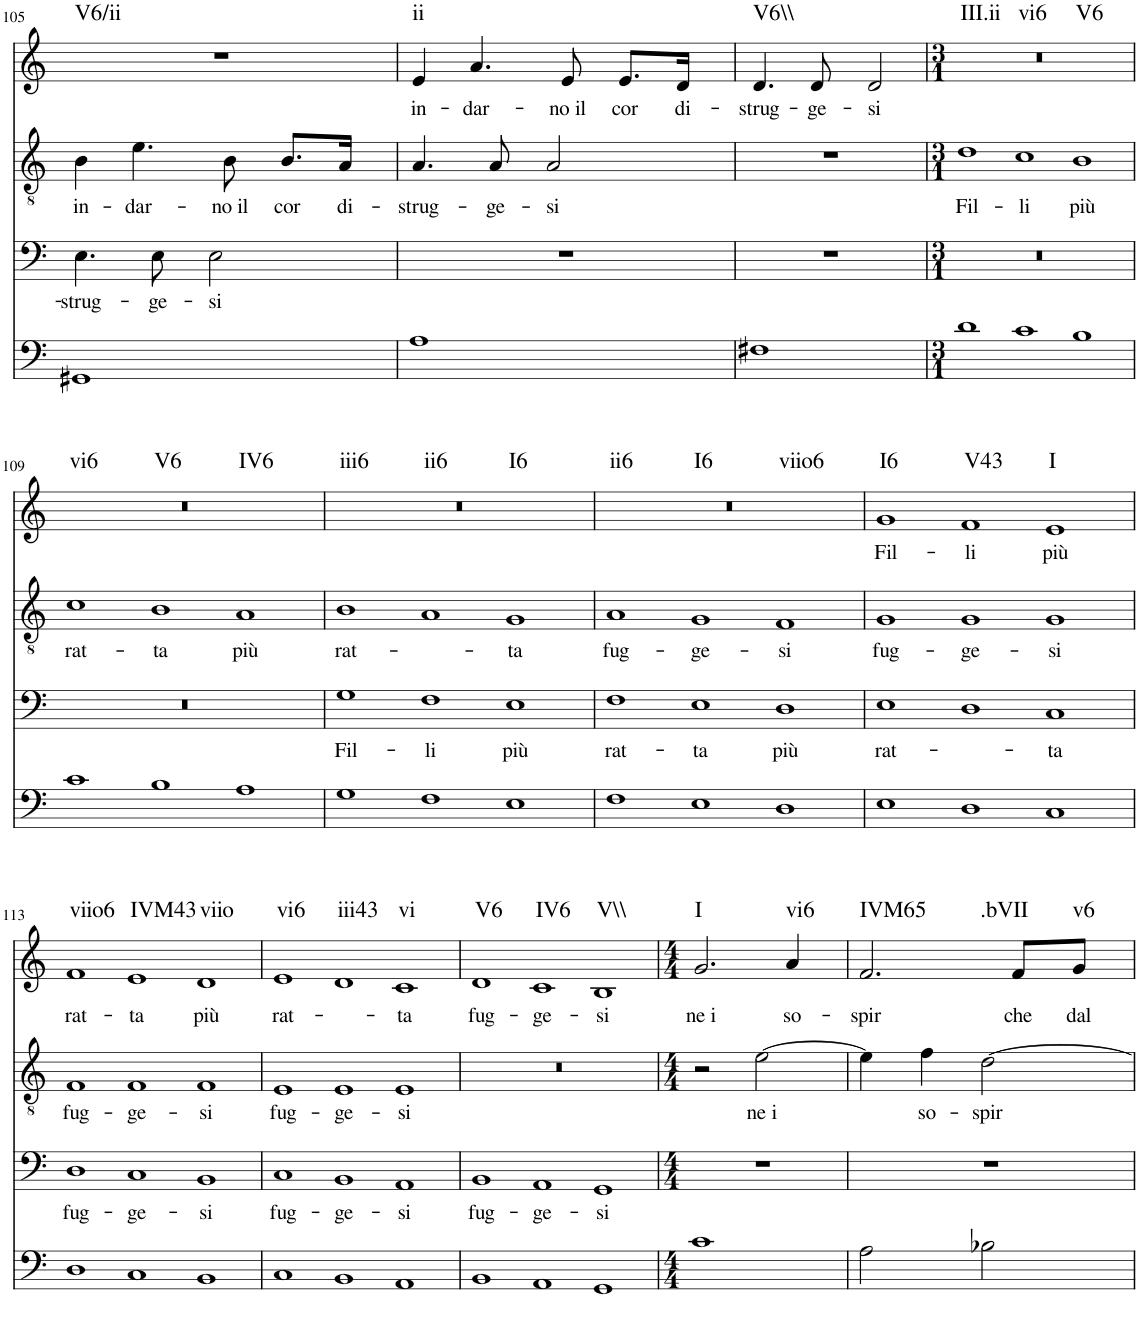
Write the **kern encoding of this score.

**kern	**kern	**text	**kern	**text	**kern	**text	**harte
*part4	*part3	*part3	*part2	*part2	*part1	*part1	*part1
*staff4	*staff3	*staff3	*staff2	*staff2	*staff1	*staff1	*
*I"unbenannt4	*I"unbenannt3	*	*I"unbenannt2	*	*I"unbenannt1	*	*
!!LO:PB:g=z
*clefF4	*clefF4	*	*clefGv2	*	*clefG2	*	*
*k[]	*k[]	*	*k[]	*	*k[]	*	*
*M4/4	*M4/4	*	*M4/4	*	*M4/4	*	*
=105	=105	=105	=105	=105	=105	=105	=105
!	!	!LO:LY:b	!	!LO:LY:b	!	!	!LO:H:kt=V6/ii
1GG#X	4.E\	strug-	4B\	in-	1r	.	N
!	!	!	!	!LO:LY:b	!	!	!
.	.	.	4.e\	dar-	.	.	.
!	!	!LO:LY:b	!	!	!	!	!
.	8E\	ge-	.	.	.	.	.
!	!	!LO:LY:b	!	!	!	!	!
.	2E\	si	.	.	.	.	.
!	!	!	!	!LO:LY:b	!	!	!
.	.	.	8B\	no il	.	.	.
!	!	!	!	!LO:LY:b	!	!	!
.	.	.	8.B/L	cor	.	.	.
!	!	!	!	!LO:LY:b	!	!	!
.	.	.	16A/Jk	di-	.	.	.
=106	=106	=106	=106	=106	=106	=106	=106
!	!	!	!	!LO:LY:b	!	!LO:LY:b	!LO:H:kt=ii
1A	1r	.	4.A/	strug-	4e/	in-	N
!	!	!	!	!	!	!LO:LY:b	!
.	.	.	.	.	4.a/	dar-	.
!	!	!	!	!LO:LY:b	!	!	!
.	.	.	8A/	ge-	.	.	.
!	!	!	!	!LO:LY:b	!	!	!
.	.	.	2A/	si	.	.	.
!	!	!	!	!	!	!LO:LY:b	!
.	.	.	.	.	8e/	no il	.
!	!	!	!	!	!	!LO:LY:b	!
.	.	.	.	.	8.e/L	cor	.
!	!	!	!	!	!	!LO:LY:b	!
.	.	.	.	.	16d/Jk	di-	.
=107	=107	=107	=107	=107	=107	=107	=107
!	!	!	!	!	!	!LO:LY:b	!LO:H:kt=V6\\
1F#X	1r	.	1r	.	4.d/	strug-	N
!	!	!	!	!	!	!LO:LY:b	!
.	.	.	.	.	8d/	ge-	.
!	!	!	!	!	!	!LO:LY:b	!
.	.	.	.	.	2d/	si	.
=108	=108	=108	=108	=108	=108	=108	=108
*M3/1	*M3/1	*	*M3/1	*	*M3/1	*	*
!	!	!	!	!LO:LY:b	!	!	!LO:H:n=1:kt=III.ii
!	!	!	!	!	!	!	!LO:H:n=2:kt=vi6
!	!	!	!	!	!	!	!LO:H:n=3:kt=V6
1d	0.r	.	1d	Fil-	0.r	.	N N N
!	!	!	!	!LO:LY:b	!	!	!
1c	.	.	1c	li	.	.	.
!	!	!	!	!LO:LY:b	!	!	!
1B	.	.	1B	più	.	.	.
!!LO:LB:g=z
=109	=109	=109	=109	=109	=109	=109	=109
!	!	!	!	!LO:LY:b	!	!	!LO:H:n=1:kt=vi6
!	!	!	!	!	!	!	!LO:H:n=2:kt=V6
!	!	!	!	!	!	!	!LO:H:n=3:kt=IV6
1c	0.r	.	1c	rat-	0.r	.	N N N
!	!	!	!	!LO:LY:b	!	!	!
1B	.	.	1B	ta	.	.	.
!	!	!	!	!LO:LY:b	!	!	!
1A	.	.	1A	più	.	.	.
=110	=110	=110	=110	=110	=110	=110	=110
!	!	!LO:LY:b	!	!LO:LY:b	!	!	!LO:H:n=1:kt=iii6
!	!	!	!	!	!	!	!LO:H:n=2:kt=ii6
!	!	!	!	!	!	!	!LO:H:n=3:kt=I6
1G	1G	Fil-	1B	rat-	0.r	.	N N N
!	!	!LO:LY:b	!	!	!	!	!
1F	1F	li	1A	.	.	.	.
!	!	!LO:LY:b	!	!LO:LY:b	!	!	!
1E	1E	più	1G	ta	.	.	.
=111	=111	=111	=111	=111	=111	=111	=111
!	!	!LO:LY:b	!	!LO:LY:b	!	!	!LO:H:n=1:kt=ii6
!	!	!	!	!	!	!	!LO:H:n=2:kt=I6
!	!	!	!	!	!	!	!LO:H:n=3:kt=viio6
1F	1F	rat-	1A	fug-	0.r	.	N N N
!	!	!LO:LY:b	!	!LO:LY:b	!	!	!
1E	1E	ta	1G	ge-	.	.	.
!	!	!LO:LY:b	!	!LO:LY:b	!	!	!
1D	1D	più	1F	si	.	.	.
=112	=112	=112	=112	=112	=112	=112	=112
!	!	!LO:LY:b	!	!LO:LY:b	!	!LO:LY:b	!LO:H:kt=I6
1E	1E	rat-	1G	fug-	1g	Fil-	N
!	!	!	!	!LO:LY:b	!	!LO:LY:b	!LO:H:kt=V43
1D	1D	.	1G	ge-	1f	li	N
!	!	!LO:LY:b	!	!LO:LY:b	!	!LO:LY:b	!LO:H:kt=I
1C	1C	ta	1G	si	1e	più	N
!!LO:LB:g=z
=113	=113	=113	=113	=113	=113	=113	=113
!	!	!LO:LY:b	!	!LO:LY:b	!	!LO:LY:b	!LO:H:kt=viio6
1D	1D	fug-	1F	fug-	1f	rat-	N
!	!	!LO:LY:b	!	!LO:LY:b	!	!LO:LY:b	!LO:H:kt=IVM43
1C	1C	ge-	1F	ge-	1e	ta	N
!	!	!LO:LY:b	!	!LO:LY:b	!	!LO:LY:b	!LO:H:kt=viio
1BB	1BB	si	1F	si	1d	più	N
=114	=114	=114	=114	=114	=114	=114	=114
!	!	!LO:LY:b	!	!LO:LY:b	!	!LO:LY:b	!LO:H:kt=vi6
1C	1C	fug-	1E	fug-	1e	rat-	N
!	!	!LO:LY:b	!	!LO:LY:b	!	!	!LO:H:kt=iii43
1BB	1BB	ge-	1E	ge-	1d	.	N
!	!	!LO:LY:b	!	!LO:LY:b	!	!LO:LY:b	!LO:H:kt=vi
1AA	1AA	si	1E	si	1c	ta	N
=115	=115	=115	=115	=115	=115	=115	=115
!	!	!LO:LY:b	!	!	!	!LO:LY:b	!LO:H:kt=V6
1BB	1BB	fug-	0.r	.	1d	fug-	N
!	!	!LO:LY:b	!	!	!	!LO:LY:b	!LO:H:kt=IV6
1AA	1AA	ge-	.	.	1c	ge-	N
!	!	!LO:LY:b	!	!	!	!LO:LY:b	!LO:H:kt=V\\
1GG	1GG	si	.	.	1B	si	N
=116	=116	=116	=116	=116	=116	=116	=116
*M4/4	*M4/4	*	*M4/4	*	*M4/4	*	*
!	!	!	!	!	!	!LO:LY:b	!LO:H:kt=I
1c	1r	.	2r	.	2.g/	ne i	N
!	!	!	!	!LO:LY:b	!	!	!
.	.	.	[2e\	ne i	.	.	.
!	!	!	!	!	!	!LO:LY:b	!LO:H:kt=vi6
.	.	.	.	.	4a/	so-	N
=117	=117	=117	=117	=117	=117	=117	=117
!	!	!	!	!	!	!LO:LY:b	!LO:H:n=1:kt=IVM65
!	!	!	!	!	!	!	!LO:H:n=2:kt=.bVII
2A\	1r	.	4e\]	.	2.f/	spir	N N
!	!	!	!	!LO:LY:b	!	!	!
.	.	.	4f\	so-	.	.	.
!	!	!	!	!LO:LY:b	!	!	!
2B-X\	.	.	[2d\	spir	.	.	.
!	!	!	!	!	!	!LO:LY:b	!
.	.	.	.	.	8f/L	che	.
!	!	!	!	!	!	!LO:LY:b	!LO:H:kt=v6
.	.	.	.	.	8g/J	dal	N
=	=	=	=	=	=	=	=
*-	*-	*-	*-	*-	*-	*-	*-
